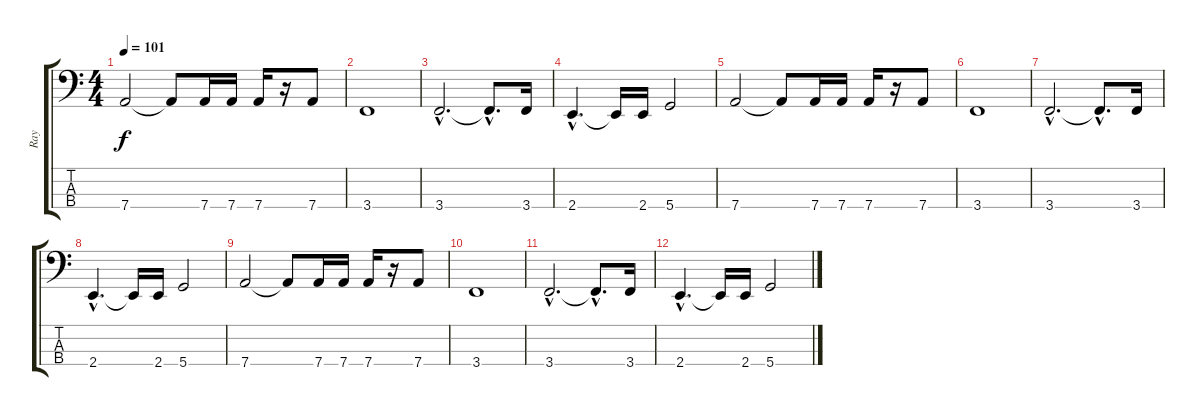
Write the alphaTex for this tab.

\track ("Ray" "Ray") {instrument electricbassfinger}
\staff {score tabs}
\tuning (G2 D2 A1 D1) {hide}
\ts (4 4)
\tempo 101
\clef f4
\ks c
7.4.2{dy f} 7.4{t}.8 7.4.16 7.4.16 7.4.16 r.16 7.4.8 |
3.4.1 |
3.4{hac}.2{d} 3.4{hac t}.8{d} 3.4.16 |
2.4{hac}.4{d} 2.4{t}.16 2.4.16 5.4.2 |
7.4.2 7.4{t}.8 7.4.16 7.4.16 7.4.16 r.16 7.4.8 |
3.4.1 |
3.4{hac}.2{d} 3.4{hac t}.8{d} 3.4.16 |
2.4{hac}.4{d} 2.4{t}.16 2.4.16 5.4.2 |
7.4.2 7.4{t}.8 7.4.16 7.4.16 7.4.16 r.16 7.4.8 |
3.4.1 |
3.4{hac}.2{d} 3.4{hac t}.8{d} 3.4.16 |
2.4{hac}.4{d} 2.4{t}.16 2.4.16 5.4.2
